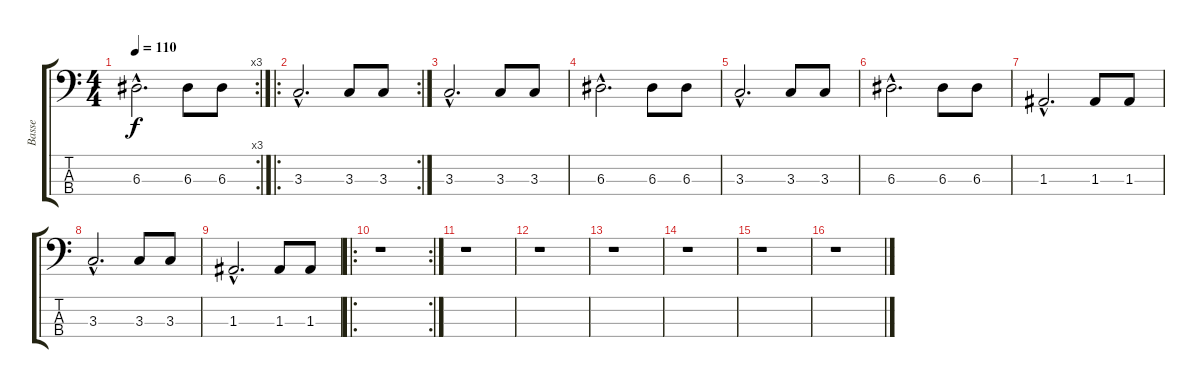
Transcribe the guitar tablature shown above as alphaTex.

\track ("Basse" "Basse") {instrument fretlessbass}
\staff {score tabs}
\tuning (G2 D2 A1 E1) {hide}
\rc 3
\ts (4 4)
\tempo 110
\clef f4
\ks c
6.3{hac}.2{d dy f} 6.3.8 6.3.8 |
\ro
\rc 2
3.3{hac}.2{d} 3.3.8 3.3.8 |
3.3{hac}.2{d} 3.3.8 3.3.8 |
6.3{hac}.2{d} 6.3.8 6.3.8 |
3.3{hac}.2{d} 3.3.8 3.3.8 |
6.3{hac}.2{d} 6.3.8 6.3.8 |
1.3{hac}.2{d} 1.3.8 1.3.8 |
3.3{hac}.2{d} 3.3.8 3.3.8 |
1.3{hac}.2{d} 1.3.8 1.3.8 |
\ro
\rc 2
r.1 |
r.1 |
r.1 |
r.1 |
r.1 |
r.1 |
r.1
